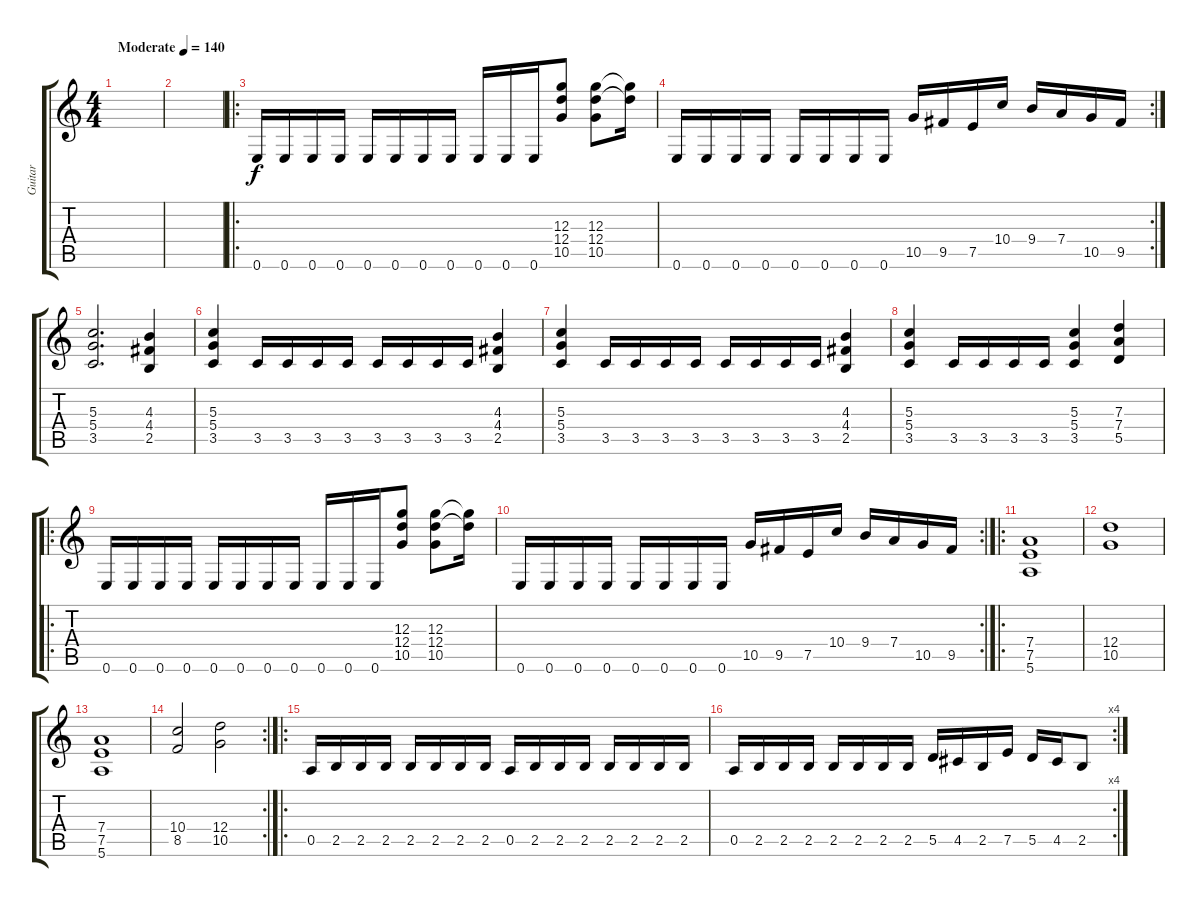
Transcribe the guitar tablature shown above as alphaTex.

\track ("Guitar" "Guitar") {instrument distortionguitar}
\staff {score tabs}
\tuning (E4 B3 G3 D3 A2 E2) {hide}
\ts (4 4)
\tempo (140 "Moderate")
\clef g2
\ks c
|
|
\ro
0.6.16 0.6.16 0.6.16 0.6.16 0.6.16 0.6.16 0.6.16 0.6.16 0.6.16 0.6.16 0.6.16 (12.3 12.4 10.5).8 (12.3 12.4 10.5).8 (12.3{t} 12.4{t}).16 |
\rc 2
0.6.16 0.6.16 0.6.16 0.6.16 0.6.16 0.6.16 0.6.16 0.6.16 10.5.16 9.5.16 7.5.16 10.4.16 9.4.16 7.4.16 10.5.16 9.5.16 |
(5.3 5.4 3.5).2{d} (4.3 4.4 2.5).4 |
(5.3 5.4 3.5).4 3.5.16 3.5.16 3.5.16 3.5.16 3.5.16 3.5.16 3.5.16 3.5.16 (4.3 4.4 2.5).4 |
(5.3 5.4 3.5).4 3.5.16 3.5.16 3.5.16 3.5.16 3.5.16 3.5.16 3.5.16 3.5.16 (4.3 4.4 2.5).4 |
(5.3 5.4 3.5).4 3.5.16 3.5.16 3.5.16 3.5.16 (5.3 5.4 3.5).4 (7.3 7.4 5.5).4 |
\ro
0.6.16 0.6.16 0.6.16 0.6.16 0.6.16 0.6.16 0.6.16 0.6.16 0.6.16 0.6.16 0.6.16 (12.3 12.4 10.5).8 (12.3 12.4 10.5).8 (12.3{t} 12.4{t}).16 |
\rc 2
0.6.16 0.6.16 0.6.16 0.6.16 0.6.16 0.6.16 0.6.16 0.6.16 10.5.16 9.5.16 7.5.16 10.4.16 9.4.16 7.4.16 10.5.16 9.5.16 |
\ro
(7.4 7.5 5.6).1 |
(12.4 10.5).1 |
(7.4 7.5 5.6).1 |
\rc 2
(10.4 8.5).2 (12.4 10.5).2 |
\ro
0.5.16 2.5.16 2.5.16 2.5.16 2.5.16 2.5.16 2.5.16 2.5.16 0.5.16 2.5.16 2.5.16 2.5.16 2.5.16 2.5.16 2.5.16 2.5.16 |
\rc 4
0.5.16 2.5.16 2.5.16 2.5.16 2.5.16 2.5.16 2.5.16 2.5.16 5.5.16 4.5.16 2.5.16 7.5.16 5.5.16 4.5.16 2.5.8
